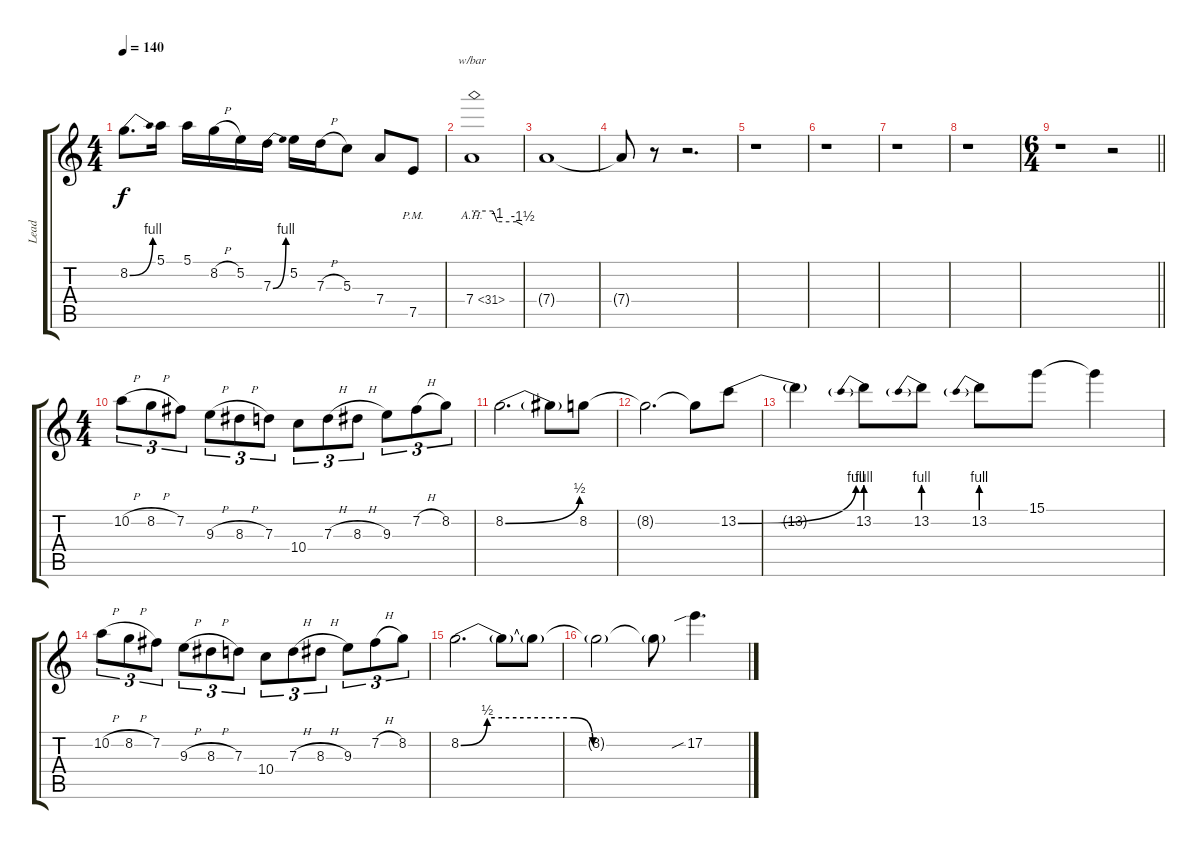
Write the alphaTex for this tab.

\track ("Lead" "Lead") {instrument overdrivenguitar}
\staff {score tabs}
\tuning (E4 B3 G3 D3 A2 E2) {hide}
\ts (4 4)
\tempo 140
\clef g2
\ks c
8.2{be (bend 0 0 60 4)}.8{d dy f} 5.1.16 5.1.16 8.2{h}.16 5.2.16 7.3{be (bend 0 0 60 4)}.16 5.2.16 7.3{h}.16 5.3.8 7.4.8 7.5{pm}.8 |
7.4{ah 24}.1{tbe (custom default 0 0 2 0 25 0 30 -4 53 -4 60 -6)} |
7.4{t}.1 |
7.4{t}.8 r.8 r.2{d} |
r.1 |
r.1 |
r.1 |
r.1 |
\ts (6 4)
\barLineRight lightlight
r.1 r.2 |
\ts (4 4)
10.2{h}.8{tu (3 2)} 8.2{h}.8{tu (3 2)} 7.2.8{tu (3 2)} 9.3{h}.8{tu (3 2)} 8.3{h}.8{tu (3 2)} 7.3.8{tu (3 2)} 10.4.8{tu (3 2)} 7.3{h}.8{tu (3 2)} 8.3{h}.8{tu (3 2)} 9.3.8{tu (3 2)} 7.2{h}.8{tu (3 2)} 8.2.8{tu (3 2)} |
8.2{be (bend 0 0 60 2)}.2{d} 8.2{t}.8 8.2.8 |
8.2{t}.2{d} 8.2{t}.8 13.2{be (bend 0 0 60 4)}.8 |
13.2{t}.4 13.2{be (prebend 0 4 60 4)}.8 13.2{be (prebend 0 4 60 4)}.8 13.2{be (prebend 0 4 60 4)}.8 15.1.8 15.1{t}.4 |
10.2{h}.8{tu (3 2)} 8.2{h}.8{tu (3 2)} 7.2.8{tu (3 2)} 9.3{h}.8{tu (3 2)} 8.3{h}.8{tu (3 2)} 7.3.8{tu (3 2)} 10.4.8{tu (3 2)} 7.3{h}.8{tu (3 2)} 8.3{h}.8{tu (3 2)} 9.3.8{tu (3 2)} 7.2{h}.8{tu (3 2)} 8.2.8{tu (3 2)} |
8.2{be (custom 0 0 7 2 30 2 35 0 60 0)}.2{d} 8.2{t}.8 8.2{t}.8 |
8.2{t}.2 8.2{t}.8 17.2{sib}.4{d}
